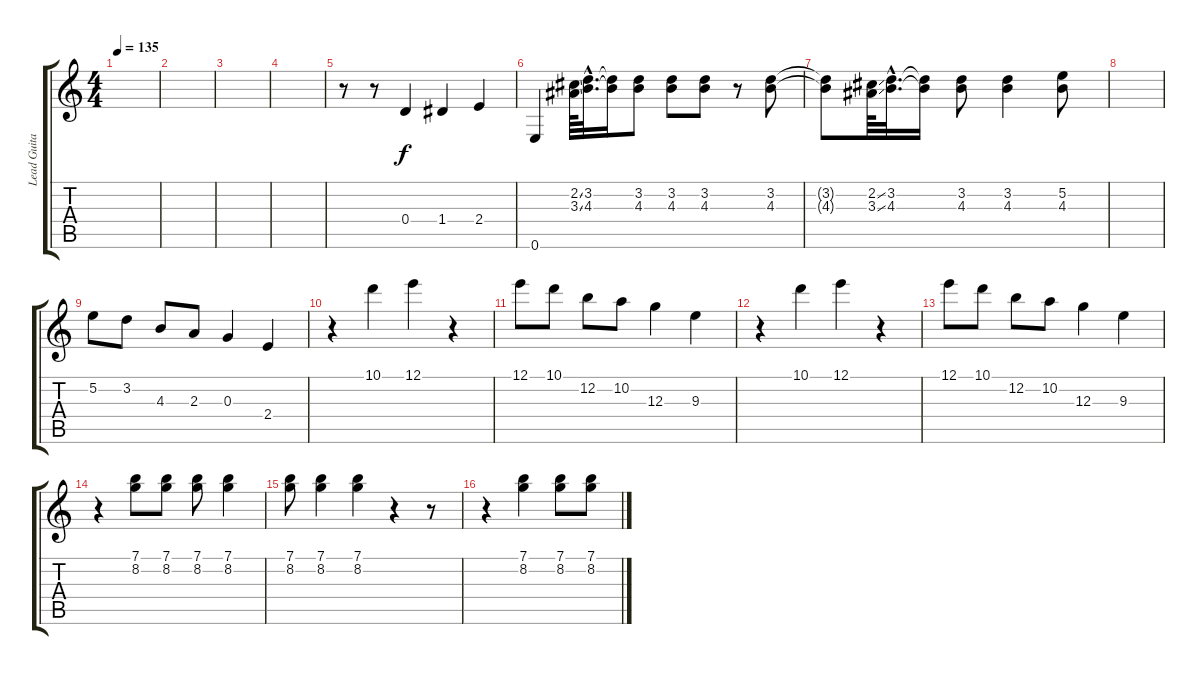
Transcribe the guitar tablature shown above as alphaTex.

\track ("Lead Guitar" "Lead Guita") {instrument overdrivenguitar}
\staff {score tabs}
\tuning (E4 B3 G3 D3 A2 E2) {hide}
\ts (4 4)
\tempo 135
\clef g2
\ks c
|
|
|
|
r.8 r.8 0.4.4 1.4.4 2.4.4 |
0.6.4 (2.2{ss} 3.3{ss}).64 (3.2{hac} 4.3{hac}).32{d} (3.2{t} 4.3{t}).16 (3.2 4.3).8 (3.2 4.3).8 (3.2 4.3).8 r.8 (3.2 4.3).8 |
(3.2{t} 4.3{t}).8 (2.2{ss} 3.3{ss}).64 (3.2{hac} 4.3{hac}).32{d} (3.2{t} 4.3{t}).16 (3.2 4.3).8 (3.2 4.3).4 (5.2 4.3).8 |
|
5.2.8 3.2.8 4.3.8 2.3.8 0.3.4 2.4.4 |
r.4 10.1.4 12.1.4 r.4 |
12.1.8 10.1.8 12.2.8 10.2.8 12.3.4 9.3.4 |
r.4 10.1.4 12.1.4 r.4 |
12.1.8 10.1.8 12.2.8 10.2.8 12.3.4 9.3.4 |
r.4 (7.1 8.2).8 (7.1 8.2).8 (7.1 8.2).8 (7.1 8.2).4 |
(7.1 8.2).8 (7.1 8.2).4 (7.1 8.2).4 r.4 r.8 |
r.4 (7.1 8.2).4 (7.1 8.2).8 (7.1 8.2).8
